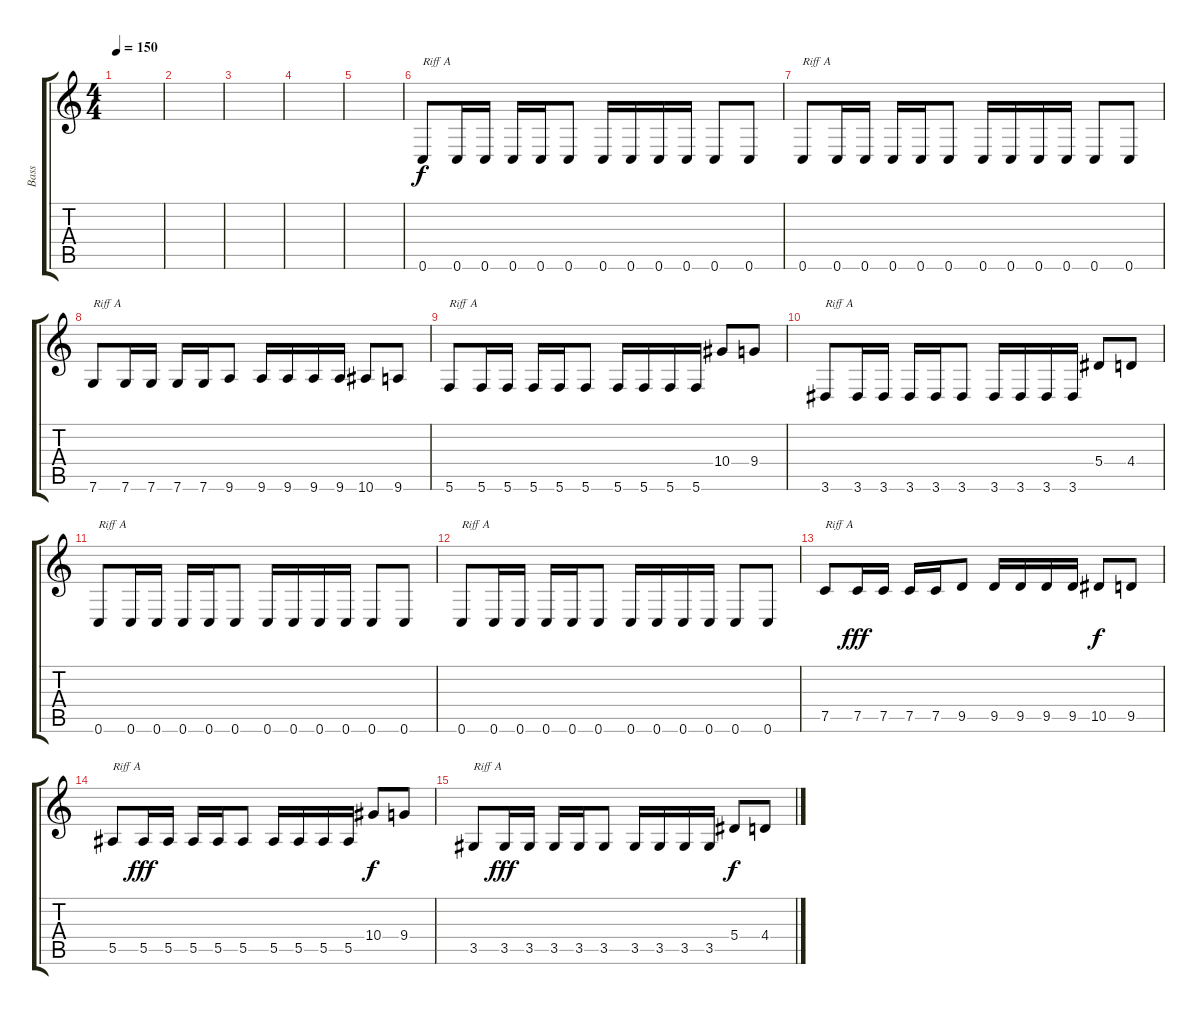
\track ("Bass" "Bass") {instrument electricbassfinger}
\staff {score tabs}
\tuning (C4 G3 Eb3 Bb2 F2 C2) {hide}
\ts (4 4)
\tempo 150
\clef g2
\ks c
|
|
|
|
|
0.6.8{txt "Riff A"} 0.6.16 0.6.16 0.6.16 0.6.16 0.6.8 0.6.16 0.6.16 0.6.16 0.6.16 0.6.8 0.6.8 |
0.6.8{txt "Riff A"} 0.6.16 0.6.16 0.6.16 0.6.16 0.6.8 0.6.16 0.6.16 0.6.16 0.6.16 0.6.8 0.6.8 |
7.6.8{txt "Riff A"} 7.6.16 7.6.16 7.6.16 7.6.16 9.6.8 9.6.16 9.6.16 9.6.16 9.6.16 10.6.8 9.6.8 |
5.6.8{txt "Riff A"} 5.6.16 5.6.16 5.6.16 5.6.16 5.6.8 5.6.16 5.6.16 5.6.16 5.6.16 10.4.8 9.4.8 |
3.6.8{txt "Riff A"} 3.6.16 3.6.16 3.6.16 3.6.16 3.6.8 3.6.16 3.6.16 3.6.16 3.6.16 5.4.8 4.4.8 |
0.6.8{txt "Riff A"} 0.6.16 0.6.16 0.6.16 0.6.16 0.6.8 0.6.16 0.6.16 0.6.16 0.6.16 0.6.8 0.6.8 |
0.6.8{txt "Riff A"} 0.6.16 0.6.16 0.6.16 0.6.16 0.6.8 0.6.16 0.6.16 0.6.16 0.6.16 0.6.8 0.6.8 |
7.5.8{txt "Riff A"} 7.5.16{dy fff} 7.5.16 7.5.16 7.5.16 9.5.8 9.5.16 9.5.16 9.5.16 9.5.16 10.5.8{dy f} 9.5.8 |
5.5.8{txt "Riff A"} 5.5.16{dy fff} 5.5.16 5.5.16 5.5.16 5.5.8 5.5.16 5.5.16 5.5.16 5.5.16 10.4.8{dy f} 9.4.8 |
3.5.8{txt "Riff A"} 3.5.16{dy fff} 3.5.16 3.5.16 3.5.16 3.5.8 3.5.16 3.5.16 3.5.16 3.5.16 5.4.8{dy f} 4.4.8
